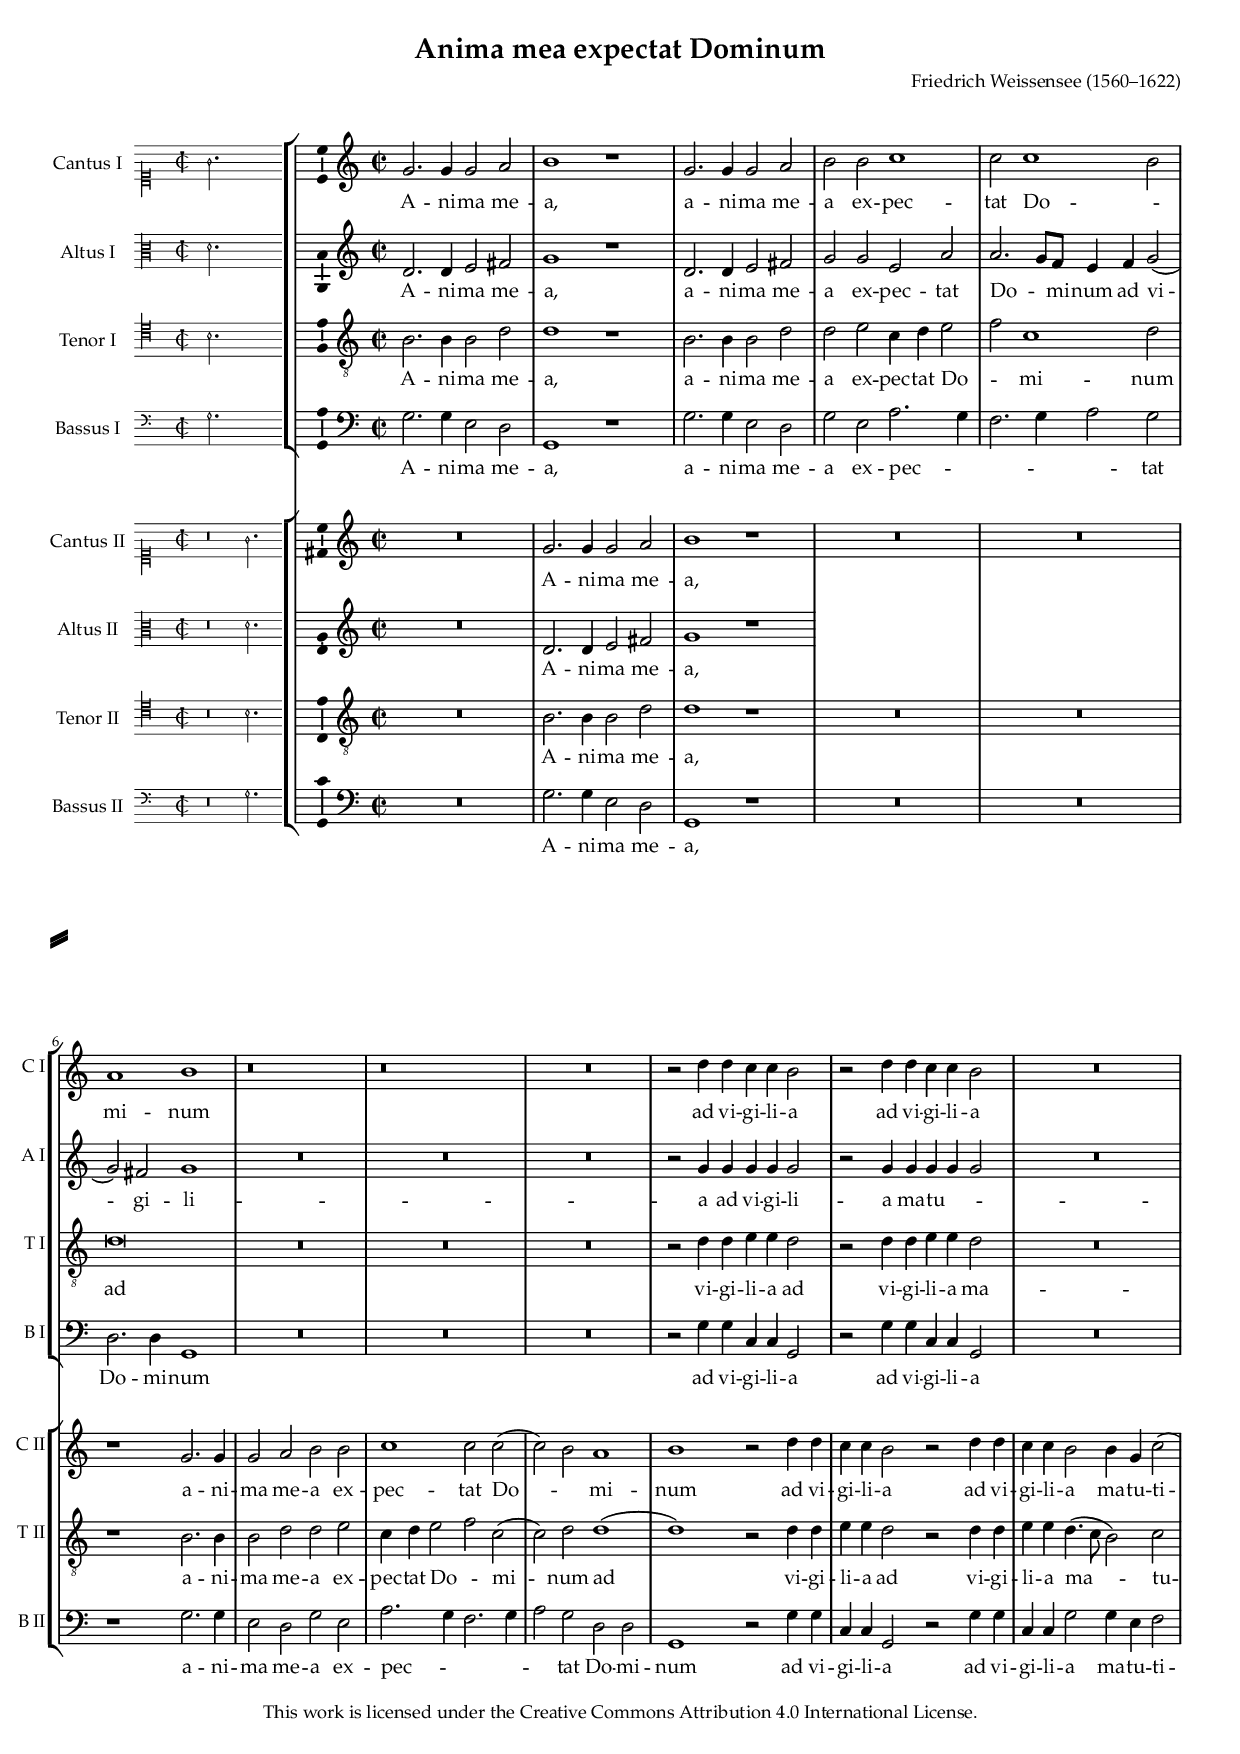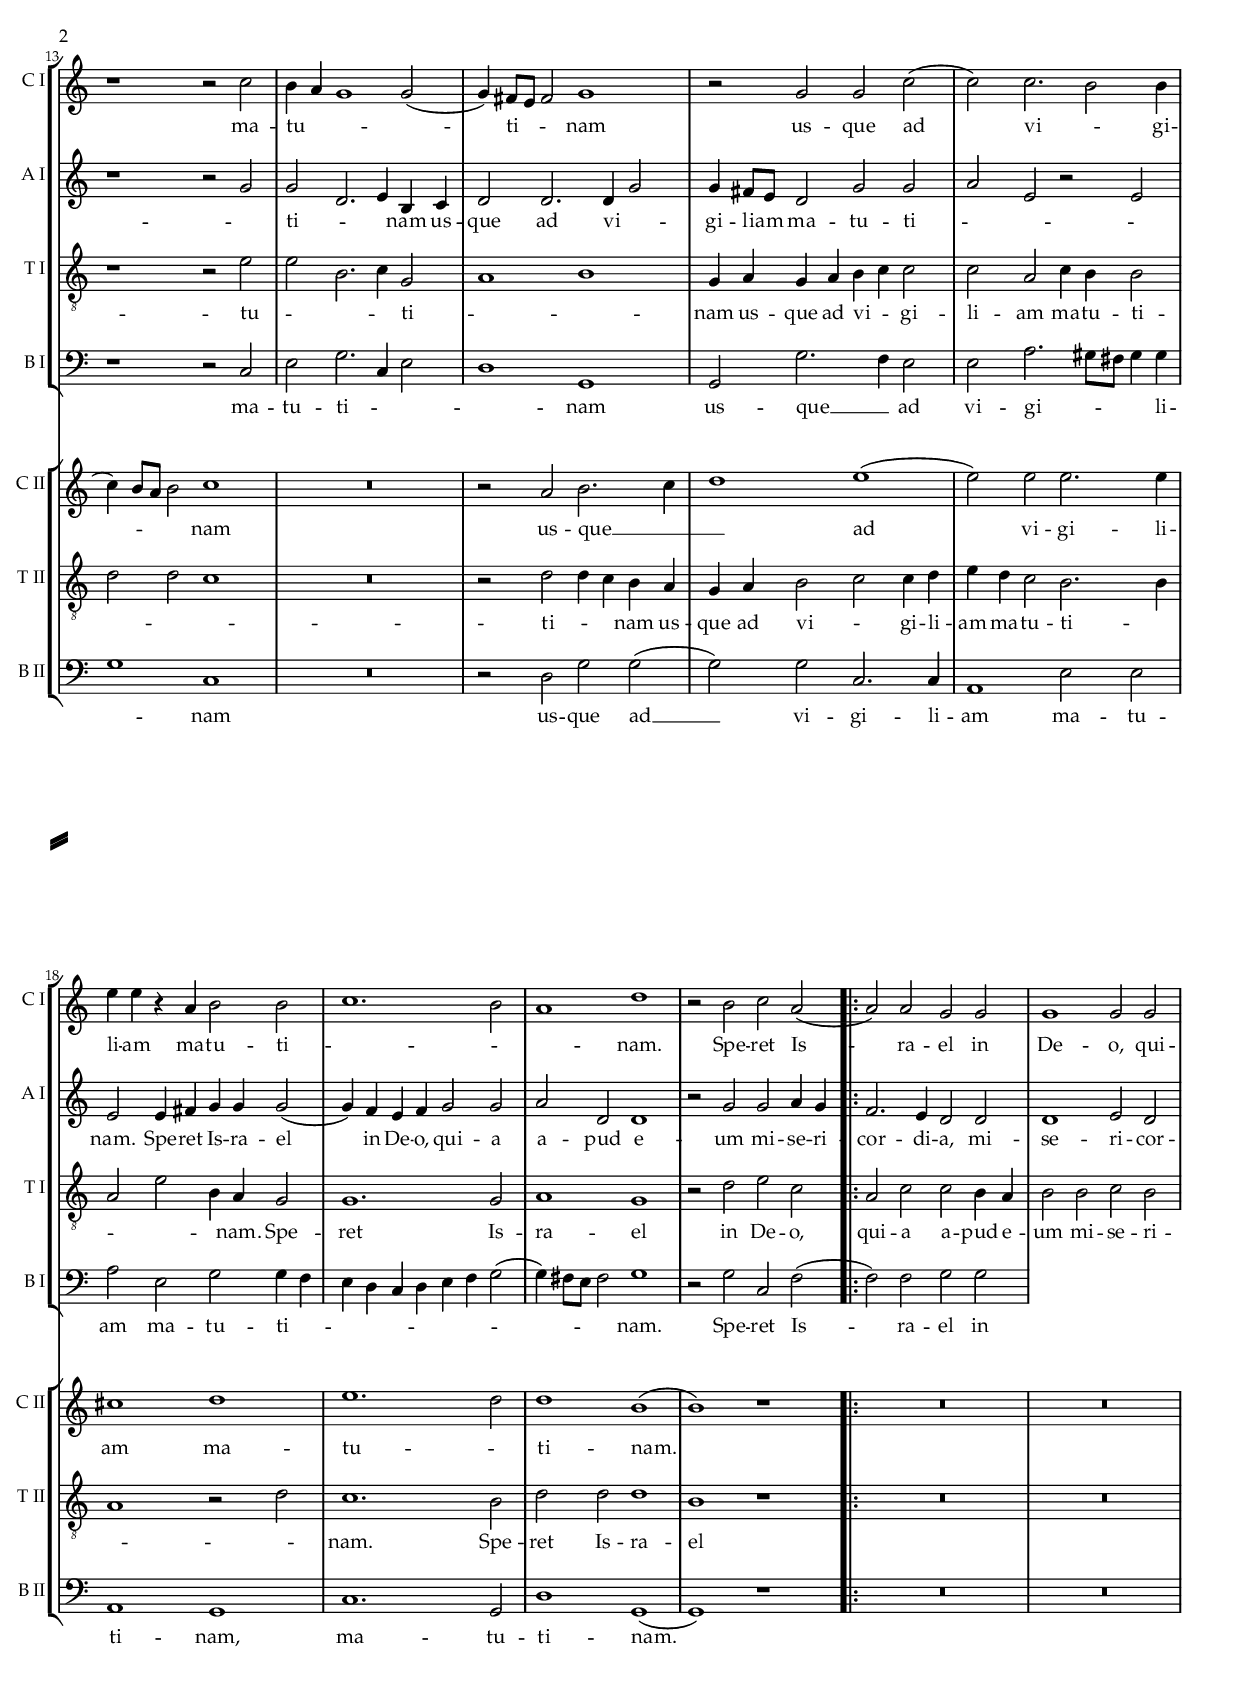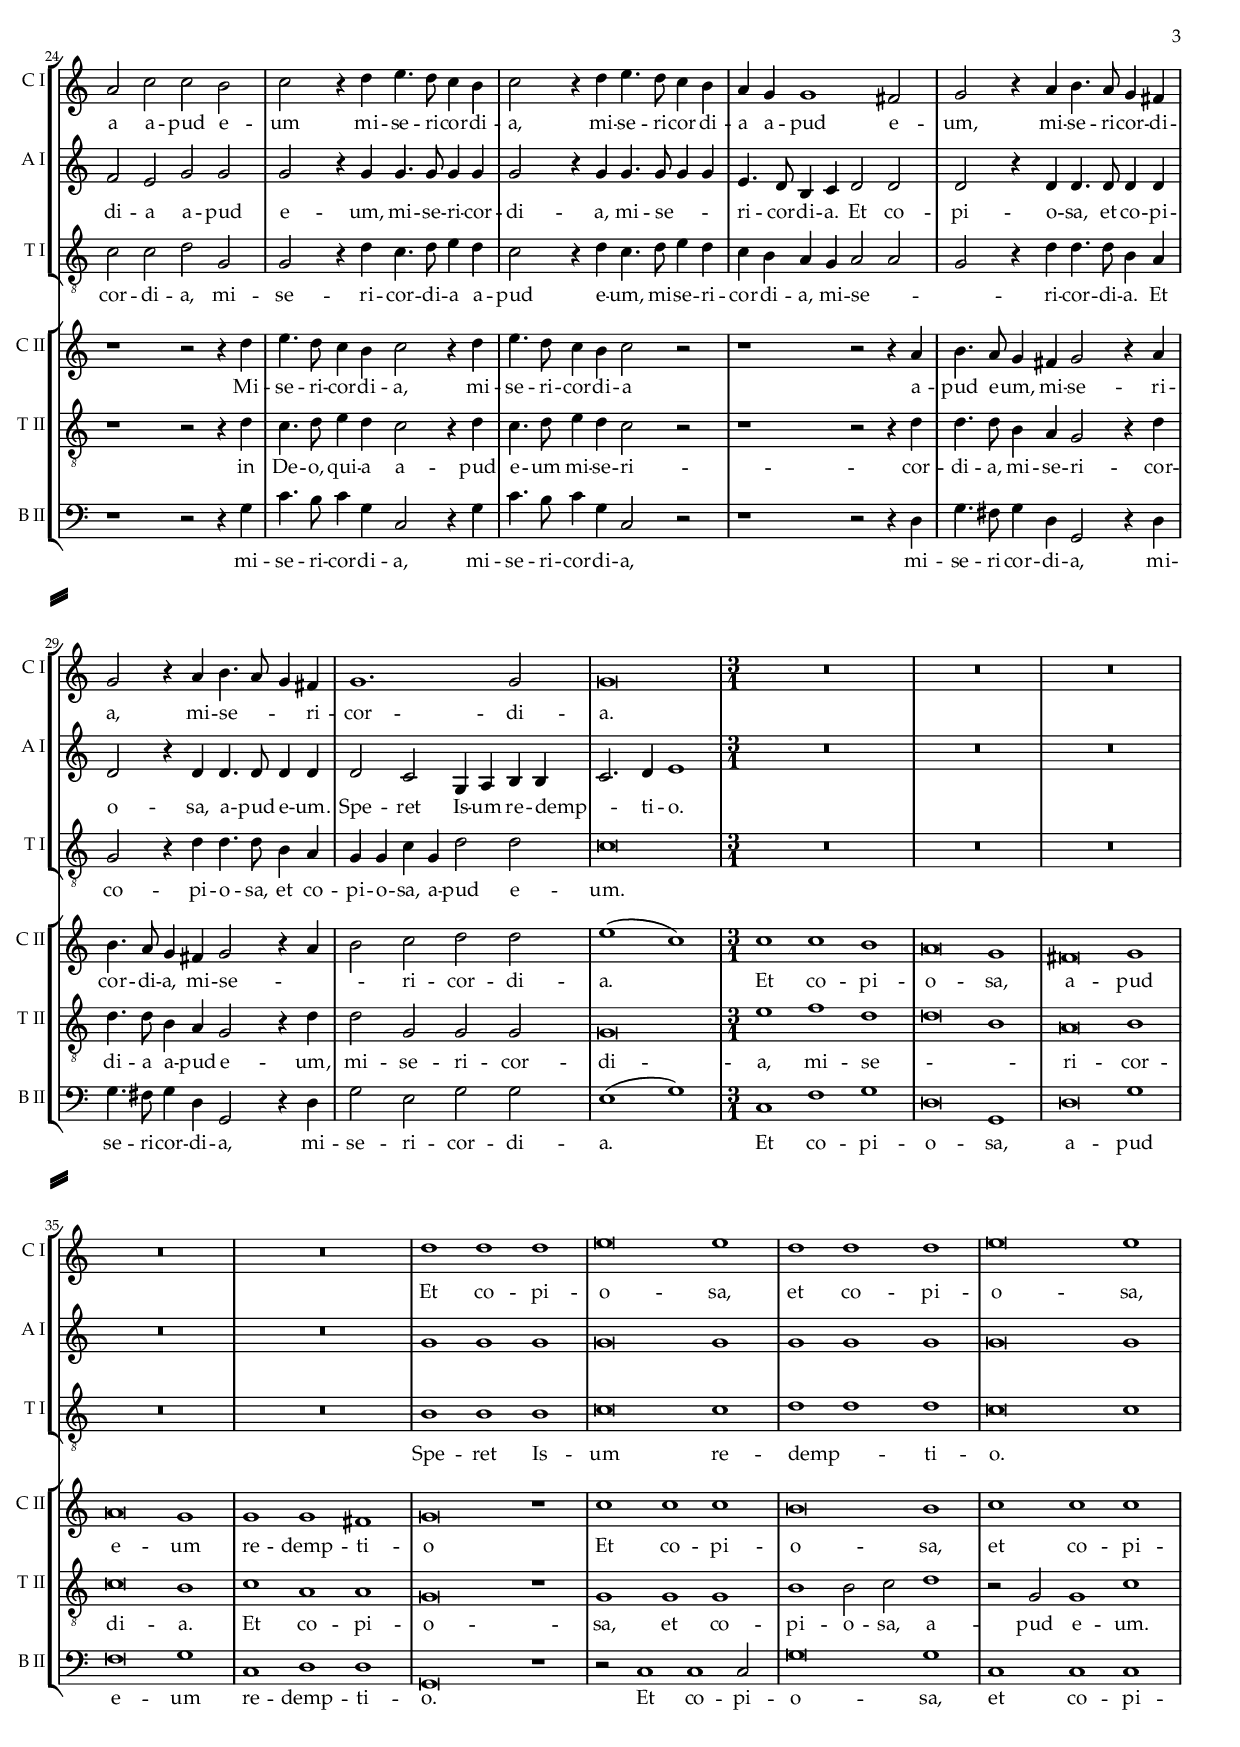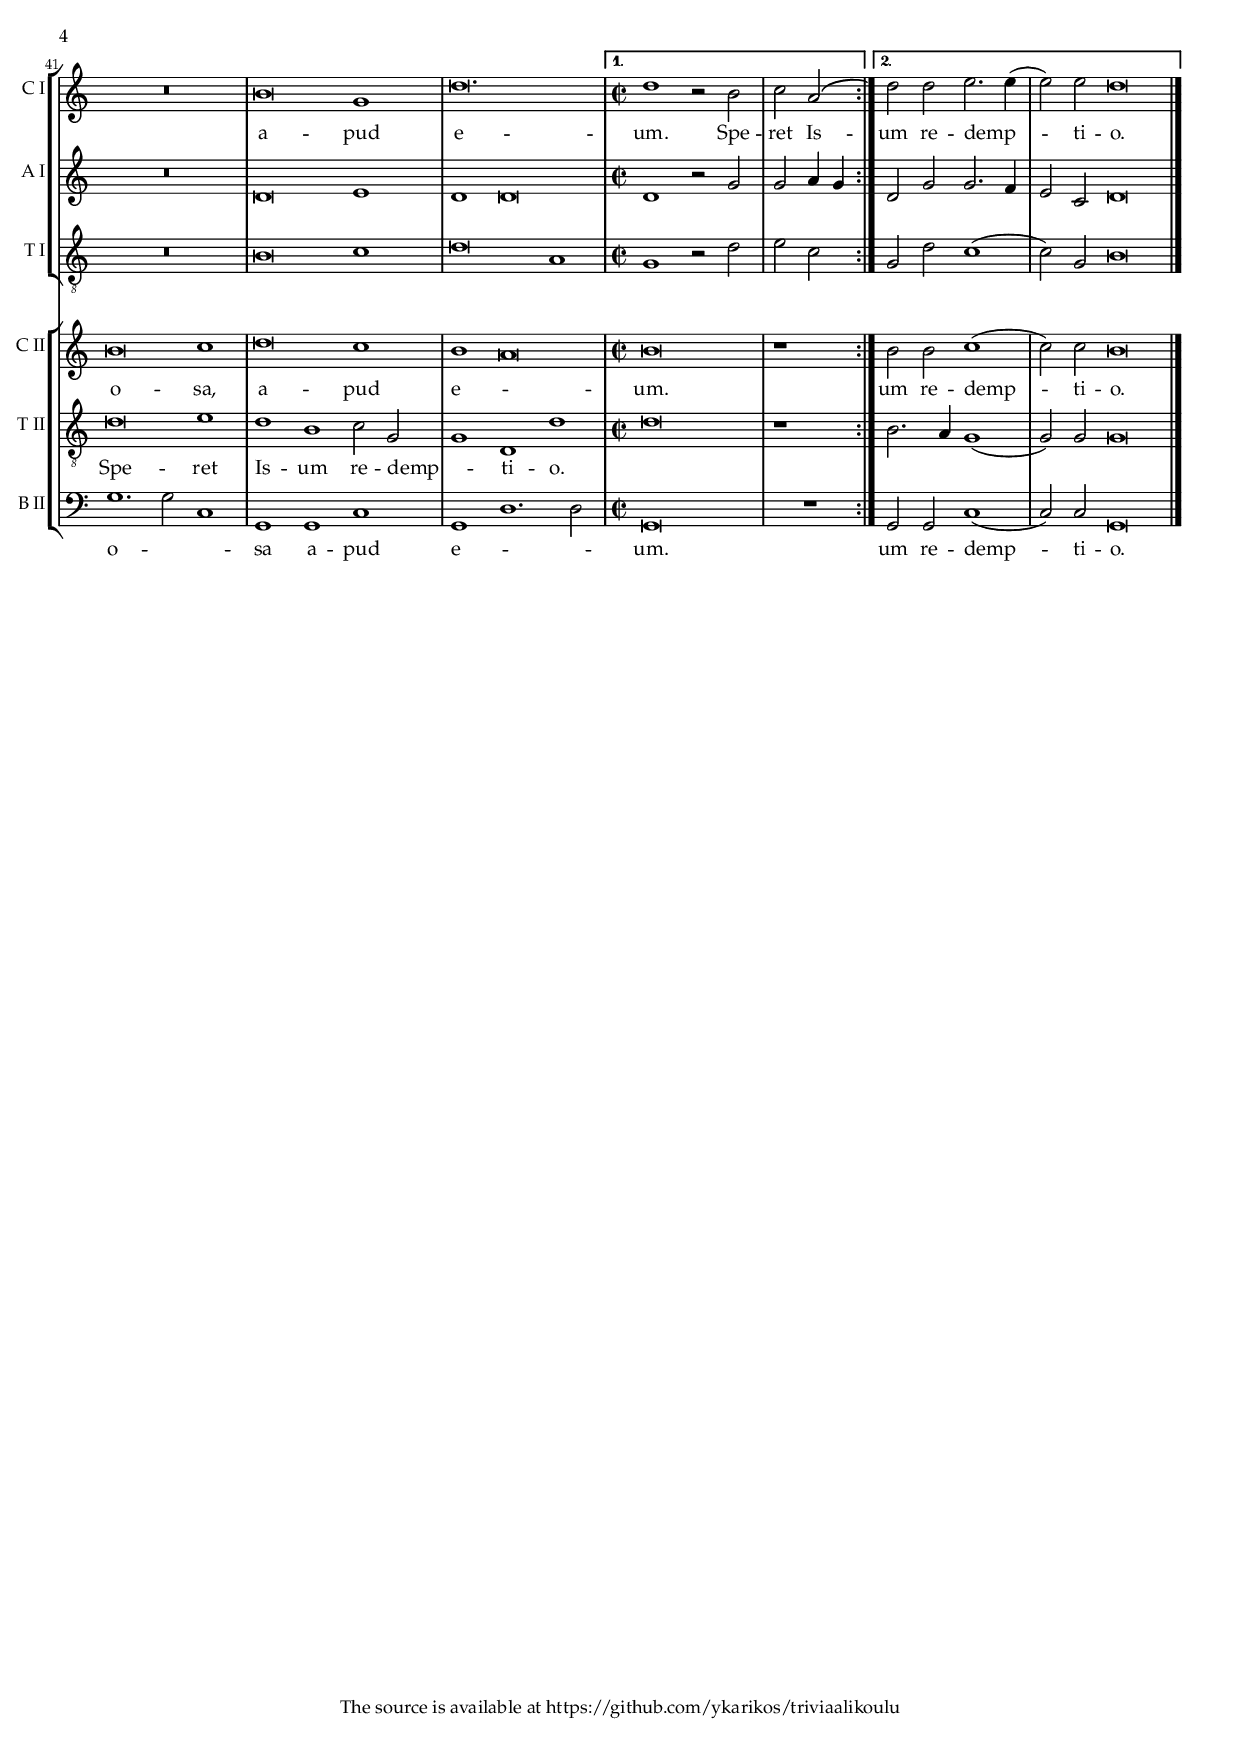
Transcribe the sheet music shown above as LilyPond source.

\version "2.19.49"
\include "suomi.ly"

#(set-global-staff-size 16)

global = {
%  \numericTimeSignature
  \time 2/2
	\set Timing.measureLength = #(ly:make-moment 4/2)
%  \autoBeamOff
  \key c \major
  \set Staff.midiInstrument = #"voice oohs"
}

stanzaOneLyricsChoirOne = \lyricmode {
    A -- ni -- ma me -- a,
    a -- ni -- ma me -- a ex -- pec -- tat Do -- _  mi -- num
    ad vi -- gi -- li -- a ad vi -- gi -- li -- a
    ma -- tu -- _ _ _ ti -- _ _ nam us -- que ad vi -- _ gi -- li -- am
    ma -- tu -- ti -- _ _ _ nam.
    Spe -- ret Is -- ra -- el in De -- o, qui -- a a -- pud e -- um
    mi -- se -- ri -- cor -- di -- a,
    mi -- se -- ri -- cor -- di -- a a -- pud e -- um,
    mi -- se -- ri -- cor -- di -- a,
    mi -- se -- _ _ ri -- cor -- di -- a.
    Et co -- pi -- o -- sa,
    et co -- pi -- o -- sa,
    a -- pud e -- um. Spe -- ret Is --
    um re -- demp -- _ ti -- o.
}

stanzaOneLyricsChoirOneBass = \lyricmode {
    A -- ni -- ma me -- a,
    a -- ni -- ma me -- a ex -- pec -- _ _ _ _ tat Do -- mi -- num
    ad vi -- gi -- li -- a ad vi -- gi -- li -- a
    ma -- tu -- ti -- _ _ _ nam us -- que __ _ ad vi -- gi -- _ _ _ li -- am
    ma -- tu -- ti -- _ _ _ _ _ _ _ _ _ _ _ nam.
    Spe -- ret Is -- ra -- el in De -- o, qui -- a a -- pud e -- um
    mi -- se -- ri -- cor -- di -- a,
    mi -- se -- ri -- cor -- di -- a a -- pud e -- um,
    mi -- se -- ri -- cor -- di -- a,
    mi -- se -- _ _ ri -- cor -- di -- a.
    Et co -- pi -- o -- sa,
    et co -- pi -- o -- sa,
    a -- pud e -- _ um. Spe -- ret Is --
    um re -- demp -- ti -- o.
}

stanzaOneLyricsChoirTwoSoprano = \lyricmode {
    A -- ni -- ma me -- a,
    a -- ni -- ma me -- a ex -- pec -- tat Do -- _  mi -- num
    ad vi -- gi -- li -- a ad vi -- gi -- li -- a
    ma -- tu -- ti -- _ _ _ nam us -- que __ _ _  ad vi -- gi -- li -- am
    ma -- tu -- _ ti -- nam.
    Mi -- se -- ri -- cor -- di -- a,
    mi -- se -- ri -- cor -- di -- a a -- pud e -- um,
    mi -- se -- ri -- cor -- di -- a,
    mi -- se -- _ _ ri -- cor -- di -- a.
    Et co -- pi -- o -- sa,
    a -- pud e -- um re -- demp -- ti -- o
    Et co -- pi -- o -- sa,
    et co -- pi -- o -- sa,
    a -- pud e -- _ um.
    um re -- demp -- ti -- o.
}

stanzaOneLyricsChoirTwoBass = \lyricmode {
    A -- ni -- ma me -- a,
    a -- ni -- ma me -- a ex -- pec -- _ _ _ _ tat Do -- mi -- num
    ad vi -- gi -- li -- a ad vi -- gi -- li -- a
    ma -- tu -- ti -- _ nam us -- que ad __ vi -- gi -- li -- am
    ma -- tu -- ti -- nam, ma -- tu -- ti -- nam.
    mi -- se -- ri -- cor -- di -- a,
    mi -- se -- ri -- cor -- di -- a,
    mi -- se -- ri -- cor -- di -- a,
    mi -- se -- ri -- cor -- di -- a,
    mi -- se -- ri -- cor -- di -- a.
    Et co -- pi -- o -- sa,
    a -- pud e -- um re -- demp -- ti -- o.
    Et co -- pi -- o -- sa,
    et co -- pi -- o -- _ _ sa
    a -- pud e -- _ _ um.
    um re -- demp -- ti -- o.
}


% First choir

SopranoOneMusic = \relative c'' {
	\set Staff.instrumentName = #"Cantus I"
	\set Staff.shortInstrumentName = "C I"

	\incipit { \clef "mensural-c1" \key c \major \time 2/2 g'2. }

	g2. g4 g2 a | h1 r | g2. g4 g2 a | h h c1 |
	c2 c1 h2 | a1 h | r\breve | r\breve | R\breve |
	r2 d4 d c c h2 | r2 d4 d c c h2 | R\breve |
% 2
	r1 r2 c | h4 a g1 g2( | g4) fis8 e fis2 g1 | r2 g g c( |
	c2) c2. h2 h4 | e e r a, h2 h | c1. h2 |
	a1 d | r2 h c a( |
	\repeat volta 2 {
		a2) a g g | g1 g2 g |
% 3
		a c c h | c r4 d4 e4. d8 c4 h | c2 r4 d4 e4. d8 c4 h |
		a g g1 fis2 | g r4 a h4. a8 g4 fis | g2 r4 a h4. a8 g4 fis |
		g1. g2 | g\breve |
		\time 3/1
		\repeat unfold 5 R\breve. |
% 4
		d'1 d d | e\breve e1 | d d d | e\breve e1 | R\breve. |
		h\breve g1 | d'\breve. |
	}
	\alternative {
		{
			\time 2/2
			\set Timing.measureLength = #(ly:make-moment 4/2)
			d1 r2 h |
			\set Timing.measureLength = #(ly:make-moment 2/2)
			c
			\shape #'((0 . -0.2) (-1 . -0.7) (-2 . -1.2) (-3 . -0.8)) PhrasingSlur
			a\( <>\) |
		}
		{
			\set Timing.measureLength = #(ly:make-moment 4/2)
			d2 d e2. e4( |
			\set Timing.measureLength = #(ly:make-moment 6/2)
			e2) e d\breve \bar "|."
		}
	}
}

AltoOneMusic = \relative c' {
	\set Staff.instrumentName = #"Altus I"
	\set Staff.shortInstrumentName = "A I"

	\incipit { \clef "mensural-c3" \key c \major \time 2/2 d'2. }

	d2. d4 e2 fis | g1 r | d2. d4 e2 fis | g g e a |
	a2. g8 f e4 f g2( | g) fis g1 | R\breve | R\breve |
	R\breve | r2 g4 g g g g2 | r2 g4 g g g g2 | R\breve |
% 2
	r1 r2 g | g d2. e4 h c | d2 d2. d4 g2 | g4 fis8 e d2 g g |
	a e r e | e e4 fis g g g2( | g4) f e f g2  g |
	a d, d1 | r2 g g a4 g |
	\repeat volta 2 {
		f2. e4 d2 d | d1 e2 d |
% 3
		f e g g | g r4 g g4. g8 g4 g | g2 r4 g g4. g8 g4 g |
		e4. d8 h4 c d2 d | d r4 d d4. d8 d4 d | d2 r4 d d4. d8 d4 d |
		d2 c g4 a h h | c2. d4 e1 |
		\time 3/1
		\repeat unfold 5 R\breve. |
% 4
		g1 g g | g\breve g1 | g g g | g\breve g1 | R\breve. |
		d\breve e1 | d d\breve |
	}
	\alternative {
		{
			\time 2/2
			\set Timing.measureLength = #(ly:make-moment 4/2)
			d1 r2 g |
			\set Timing.measureLength = #(ly:make-moment 2/2)
			g a4 g |
		}
		{
			\set Timing.measureLength = #(ly:make-moment 4/2)
			d2 g g2. f4
			\set Timing.measureLength = #(ly:make-moment 6/2)
			e2 c d\breve \bar "|."
		}
	}
}

TenoreOneMusic = \relative c' {
	\set Staff.instrumentName = #"Tenor I"
	\set Staff.shortInstrumentName = "T I"

	\incipit { \clef "mensural-c4" \key c \major \time 2/2 h2. }

	\clef "treble_8"
	h2. h4 h2 d | d1 r | h2. h4 h2 d | d e c4 d e2 |
	f c1 d2 | d\breve | R\breve | R\breve | R\breve |
	r2 d4 d e e d2 | r2 d4 d e e d2 | R\breve |
% 2
	r1 r2 e2 | e h2. c4 g2 | a1 h | g4 a g a h c c2 |
	c a c4 h h2 | a e' h4 a g2 | g1. g2 | a1 g | r2 d' e c |
	\repeat volta 2 {
		a c c h4 a | h2 h c h |
% 3
		c c d g, | g r4 d' c4. d8 e4 d | c2 r4 d c4. d8 e4 d |
		c4 h a g a2 a | g r4 d' d4. d8 h4 a | g2 r4 d' d4. d8 h4 a |
		g g c g d'2 d | c\breve |
		\time 3/1
		\repeat unfold 5 R\breve. |
% 4
		h1 h h | c\breve c1 | d d d | c\breve c1 | R\breve. |
		h\breve c1 | d\breve a1 |
	}
	\alternative {
		{
			\time 2/2
			\set Timing.measureLength = #(ly:make-moment 4/2)
			g1 r2 d'2 |
			\set Timing.measureLength = #(ly:make-moment 2/2)
			e c |
		}
		{
			\set Timing.measureLength = #(ly:make-moment 4/2)
			g2 d' c1( |
			\set Timing.measureLength = #(ly:make-moment 6/2)
			c2) g h\breve \bar "|."
		}
	}
}

BassOneMusic = \relative c' {
	\set Staff.instrumentName = #"Bassus I"
	\set Staff.shortInstrumentName = "B I"

	\incipit { \clef "mensural-f" \key c \major \time 2/2 g2. }

	\clef bass
	g2. g4 e2 d | g,1 r | g'2. g4 e2 d | g e a2. g4 |
	f2. g4 a2 g | d2. d4 g,1 | \repeat unfold 3 R\breve |
	r2 g'4 g c, c g2 | r g'4 g c, c g2 | R\breve
% 2
	r1 r2 c | e g2. c,4 e2 | d1 g, | g2 g'2. f4 e2 |
	e a2. gis8 fis gis4 gis | a2 e g g4 f | e d c d e f g2( |
	g4) fis8 e fis2 g1 | r2 g c, f( | f) f g g |
}


% Second choir

SopranoTwoMusic = \relative c'' {
	\set Staff.instrumentName = #"Cantus II"
	\set Staff.shortInstrumentName = "C II"

	\incipit {
		\clef "mensural-c1" \key c \major \time 2/2
		r\breve g'2.
	}

	R\breve | g2. g4 g2 a | h1 r | R\breve |
	R\breve | r1 g2. g4 | g2 a  h h | c1 c2 c( |c ) h2 a1 |
	h r2 d4 d | c c h2 r2 d4 d | c c h2 h4 g c2( |
% 2
	c4) h8 a h2 c1 | R\breve | r2 a h2. c4 | d1 e( |
	e2) e e2. e4 | cis1 d | e1. d2 |
	d1 h( | h) r |
	\repeat volta 2 {
		R\breve | R\breve |
% 3
		r1 r2 r4 d | e4. d8 c4 h c2 r4 d | e4. d8 c4 h c2 r2 |
		r1 r2 r4 a | h4. a8 g4 fis g2 r4 a | h4. a8 g4 fis g2 r4 a |
		h2 c d d | e1( c) |
		\time 3/1
		c1 c h | a\breve g1 | fis\breve g1 | a\breve g1 |
% 4
		g g fis | g\breve r1 | c c c | h\breve h1 | c c c | h\breve c1 |
		d\breve c1 | h a\breve |
	}
	\alternative {
		{
			\time 2/2
			\set Timing.measureLength = #(ly:make-moment 4/2)
			h\breve |
			\set Timing.measureLength = #(ly:make-moment 2/2)
			r1 |
		}
		{
			\set Timing.measureLength = #(ly:make-moment 4/2)
			h2 h c1( |
			\set Timing.measureLength = #(ly:make-moment 6/2)
			c2) c h\breve \bar "|."
		}
	}
}

AltoTwoMusic = \relative c' {
	\set Staff.instrumentName = #"Altus II"
	\set Staff.shortInstrumentName = "A II"

	\incipit {
		\clef "mensural-c3" \key c \major \time 2/2
		r\breve d'2.
	}

	R\breve | d2. d4 e2 fis | g1 r |

}

TenoreTwoMusic = \relative c' {
	\set Staff.instrumentName = #"Tenor II"
	\set Staff.shortInstrumentName = "T II"

	\incipit {
		\clef "mensural-c4" \key c \major \time 2/2
		r\breve h2.
	}

	\clef "treble_8"
	R\breve | h2. h4 h2 d | d1 r | R\breve |
	R\breve | r1 h2. h4 | h2 d d e | c4 d e2 f c( |
	c) d d1( | d) r2 d4 d | e e d2 r2 d4 d | e e d4.( c8 h2) c |
% 2
	d d c1 | R\breve r2 d d4 c h a | g a h2 c c4 d |
	e d c2 h2. h4 | a1 r2 d | c1. h2 | d d d1 | h r |
	\repeat volta 2 {
		R\breve | R\breve |
% 3
		r1 r2 r4 d | c4. d8 e4 d c2 r4 d | c4. d8 e4 d c2 r2 |
		r1 r2 r4 d | d4. d8 h4 a g2 r4 d' | d4. d8 h4 a g2 r4 d' |
		d2 g, g g | g\breve |
		\time 3/1
		e'1 f d | d\breve h1 | a\breve h1 | c\breve h1 |
% 4
		c a a | g\breve r1 | g g g | h h2 c d1 | r2 g,2 g1 c |
		d\breve e1 | d h c2 g | g1 d d' |
		}
		\alternative {
			{
				\time 2/2
				\set Timing.measureLength = #(ly:make-moment 4/2)
				d\breve |
				\set Timing.measureLength = #(ly:make-moment 2/2)
				r1 |
			}
			{
				\set Timing.measureLength = #(ly:make-moment 4/2)
				h2. a4 g1(
				\set Timing.measureLength = #(ly:make-moment 6/2)
				g2) g g\breve \bar "|."
			}
	}
}


BassTwoMusic = \relative c' {
	\set Staff.instrumentName = #"Bassus II"
	\set Staff.shortInstrumentName = "B II"

	\incipit {
		\clef "mensural-f" \key c \major \time 2/2
		r\breve g2.
	}

	\clef bass
	R\breve | g2. g4 e2 d | g,1 r | R\breve |
	R\breve | r1 g'2. g4 | e2 d g e | a2. g4 f2. g4 |
	a2 g d d | g,1 r2 g'4 g | c, c g2 r g'4 g |
	c, c g'2 g4 e f2 |
% 2
	g1 c, | R\breve | r2 d g g( | g) g c,2. c4 |
	a1 e'2 e | a,1 g | c1. g2 | d'1 g,( | g) r1 |
	\repeat volta 2 {
		R\breve | R\breve |
		r1 r2 r4 g' | c4. h8 c4 g c,2 r4 g' |
		c4. h8 c4 g c,2 r | r1 r2 r4 d4 | g4. fis8 g4 d g,2 r4 d'4 |
		g4. fis8 g4 d g,2 r4 d' | g2 e g g | e1( g) |
		\time 3/1
		c,1 f g | d\breve g,1 | d'\breve g1 | f\breve g1 |
% 4
		c,1 d d | g,\breve r1 | r2 c1 c c2 | g'\breve  g1 |
		c, c c | g'1. g2 c,1 | g g c | g d'1. d2 |
	}
	\alternative {
		{
			\time 2/2
			\set Timing.measureLength = #(ly:make-moment 4/2)
			g,\breve |
			\set Timing.measureLength = #(ly:make-moment 2/2)
			R1
		}
		{
		  \set Timing.measureLength = #(ly:make-moment 4/2)
			g2 g c1( |
			\set Timing.measureLength = #(ly:make-moment 6/2)
			c2) c g\breve \bar "|."
		}
	}
}


#(set-global-staff-size 16)

\header {
  title = "Anima mea expectat Dominum"
%  subtitle = ""
  composer = "Friedrich Weissensee (1560–1622)"
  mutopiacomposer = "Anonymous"
%  instrument = "Voice (SATB)"
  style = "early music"
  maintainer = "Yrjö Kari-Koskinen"
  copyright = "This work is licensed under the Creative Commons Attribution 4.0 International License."
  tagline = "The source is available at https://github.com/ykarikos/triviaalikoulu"
}

\paper {
	system-separator-markup = \slashSeparator
    #(define fonts
        (make-pango-font-tree "Palatino"
                              "Nimbus Sans"
                              "Luxi Mono"
                              (/ staff-height pt 20)))
}



\score {
<<
  \new StaffGroup = choirOneStaff <<
    \new Staff <<
      \new Voice = "Soprano" {
		\global
        \SopranoOneMusic
      }
     \new Lyrics \lyricsto "Soprano" {
       \stanzaOneLyricsChoirOne
     }
    >>
    \new Staff <<
      \new Voice = "Alto" {
        \global
        \AltoOneMusic
      }
     \new Lyrics \lyricsto "Alto" {
       \stanzaOneLyricsChoirOne
     }
    >>
    \new Staff <<
      \new Voice = "Tenore" {
        \global
        \TenoreOneMusic
      }
      \new Lyrics \lyricsto "Tenore" {
       \stanzaOneLyricsChoirOne
      }
    >>
    \new Staff <<
      \new Voice = "Bass" {
        \global
        \BassOneMusic
      }
      \new Lyrics \lyricsto "Bass" {
       \stanzaOneLyricsChoirOneBass
      }
    >>
  >>

  \new StaffGroup = choirTwoStaff <<
    \new Staff <<
      \new Voice = "SopranoTwo" {
		\global
        \SopranoTwoMusic
      }
     \new Lyrics \lyricsto "SopranoTwo" {
       \stanzaOneLyricsChoirTwoSoprano
     }
    >>
    \new Staff <<
      \new Voice = "AltoTwo" {
        \global
        \AltoTwoMusic
      }
     \new Lyrics \lyricsto "AltoTwo" {
       \stanzaOneLyricsChoirOne
     }
    >>
    \new Staff <<
      \new Voice = "TenoreTwo" {
        \global
        \TenoreTwoMusic
      }
      \new Lyrics \lyricsto "TenoreTwo" {
       \stanzaOneLyricsChoirOne
      }
    >>
    \new Staff <<
      \new Voice = "BassTwo" {
        \global
        \BassTwoMusic
      }
      \new Lyrics \lyricsto "BassTwo" {
       \stanzaOneLyricsChoirTwoBass
      }
    >>
  >>
>>

  \layout {
    \context {
      \Staff
      \consists "Ambitus_engraver"
    }
    indent = 4\cm
    incipit-width = 2.5\cm
    \context {
     \Score
     \override VerticalAxisGroup.remove-first = ##t
    }
  }
}
